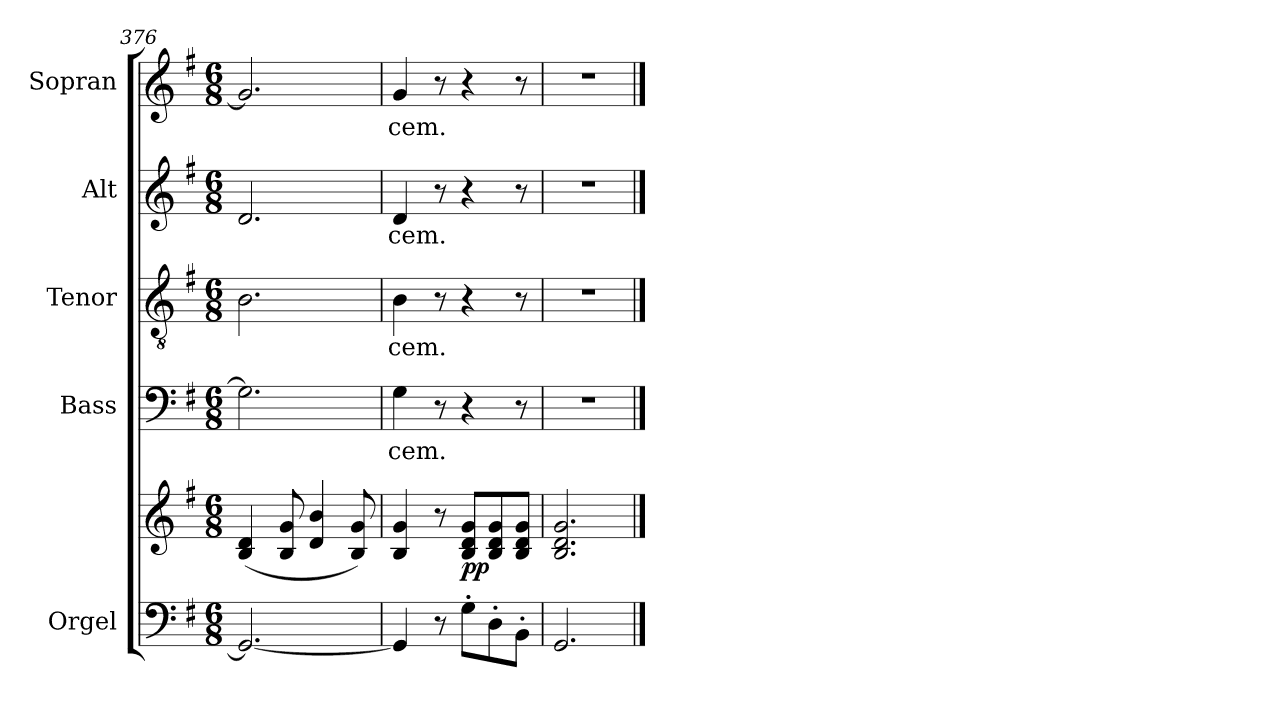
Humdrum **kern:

**kern	**kern	**dynam	**kern	**text	**kern	**text	**kern	**text	**kern	**text
*part5	*part5	*part5	*part4	*part4	*part3	*part3	*part2	*part2	*part1	*part1
*staff6	*staff5	*staff5/6	*staff4	*staff4	*staff3	*staff3	*staff2	*staff2	*staff1	*staff1
*I"Orgel	*	*	*I"Bass	*	*I"Tenor	*	*I"Alt	*	*I"Sopran	*
*I'Org.	*	*	*I'B.	*	*I'T.	*	*I'A.	*	*I'S.	*
*clefF4	*clefG2	*	*clefF4	*	*clefGv2	*	*clefG2	*	*clefG2	*
*k[f#]	*k[f#]	*	*k[f#]	*	*k[f#]	*	*k[f#]	*	*k[f#]	*
*G:	*G:	*	*G:	*	*G:	*	*G:	*	*G:	*
*M6/8	*M6/8	*	*M6/8	*	*M6/8	*	*M6/8	*	*M6/8	*
=376	=376	=376	=376	=376	=376	=376	=376	=376	=376	=376
2.GG/_	(4B/ 4d/	.	2.G\]	.	2.B\	.	2.d/	.	2.g/]	.
.	8B/ 8g/	.	.	.	.	.	.	.	.	.
.	4d/ 4b/	.	.	.	.	.	.	.	.	.
.	8B/ 8g/)	.	.	.	.	.	.	.	.	.
=377	=377	=377	=377	=377	=377	=377	=377	=377	=377	=377
!	!	!	!	!LO:LY:b	!	!LO:LY:b	!	!LO:LY:b	!	!LO:LY:b
4GG/]	4B/ 4g/	.	4G\	-cem.	4B\	-cem.	4d/	-cem.	4g/	-cem.
8r	8r	.	8r	.	8r	.	8r	.	8r	.
!	!	!LO:DY:b	!	!	!	!	!	!	!	!
8G'>\L	8B/ 8d/ 8g/L	pp	4r	.	4r	.	4r	.	4r	.
8D'>\	8B/ 8d/ 8g/	.	.	.	.	.	.	.	.	.
8BB'>\J	8B/ 8d/ 8g/J	.	8r	.	8r	.	8r	.	8r	.
=378	=378	=378	=378	=378	=378	=378	=378	=378	=378	=378
2.GG/	2.B/ 2.d/ 2.g/	.	2.r	.	2.r	.	2.r	.	2.r	.
==	==	==	==	==	==	==	==	==	==	==
*-	*-	*-	*-	*-	*-	*-	*-	*-	*-	*-
